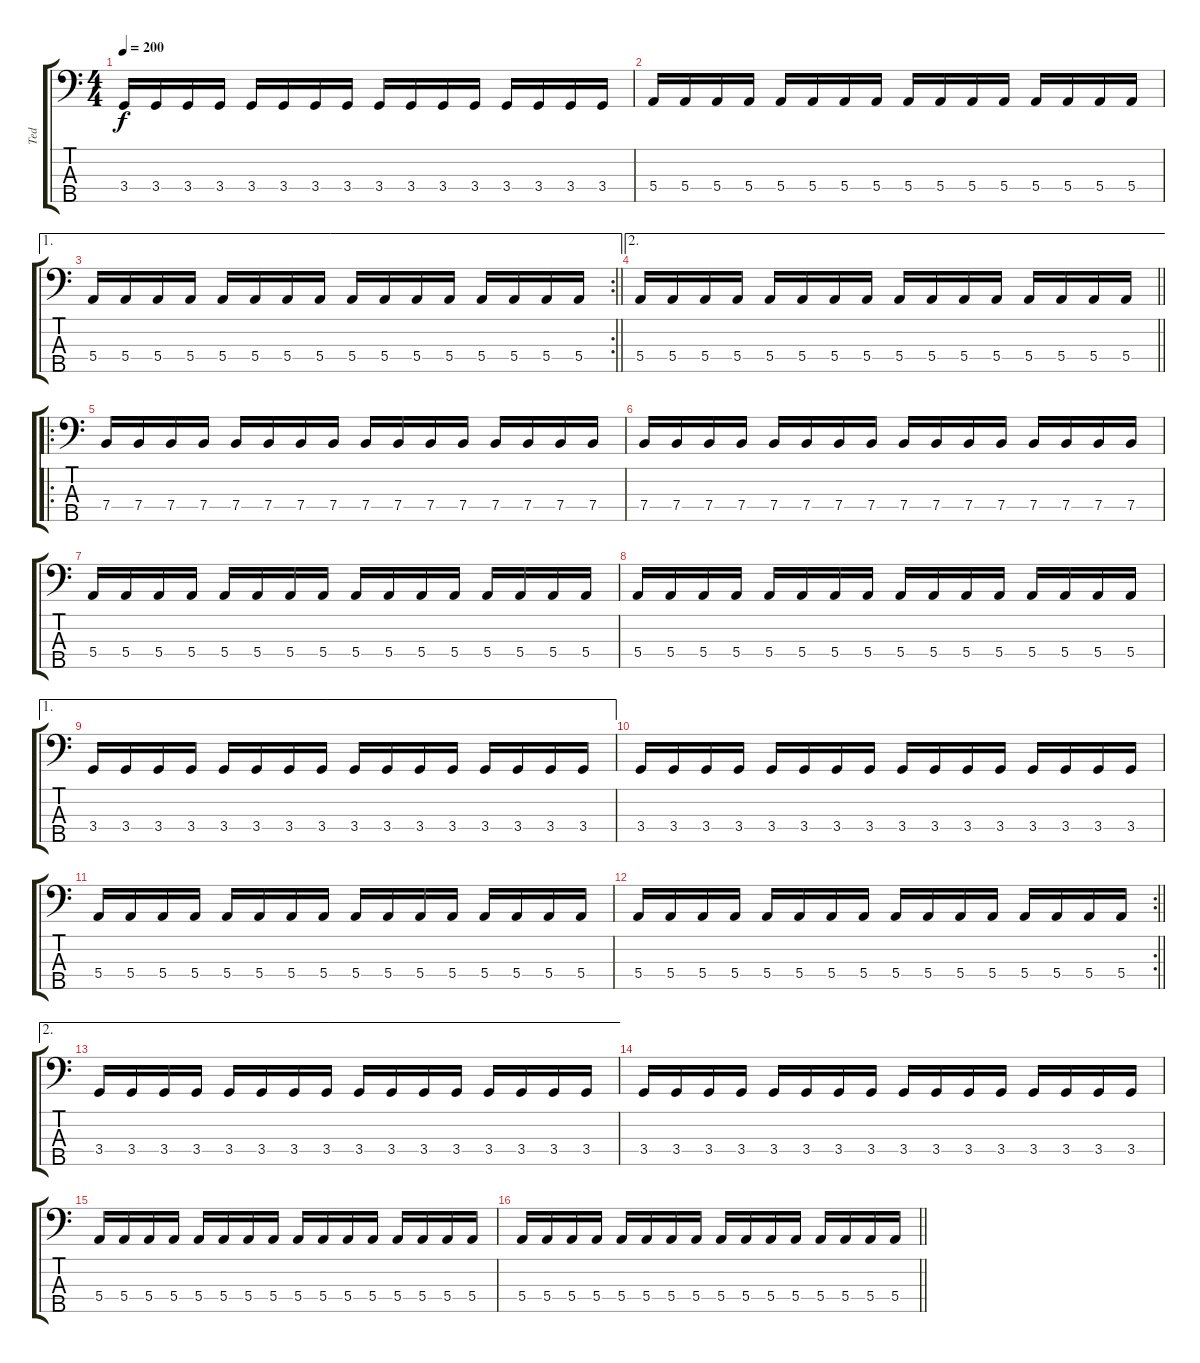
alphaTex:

\track ("Ted" "Ted") {instrument electricbassfinger}
\staff {score tabs}
\tuning (G2 D2 A1 E1 B0) {hide}
\ts (4 4)
\tempo 200
\clef f4
\ks c
3.4.16{dy f} 3.4.16 3.4.16 3.4.16 3.4.16 3.4.16 3.4.16 3.4.16 3.4.16 3.4.16 3.4.16 3.4.16 3.4.16 3.4.16 3.4.16 3.4.16 |
5.4.16 5.4.16 5.4.16 5.4.16 5.4.16 5.4.16 5.4.16 5.4.16 5.4.16 5.4.16 5.4.16 5.4.16 5.4.16 5.4.16 5.4.16 5.4.16 |
\ae 1
\rc 2
\barLineRight lightlight
5.4.16 5.4.16 5.4.16 5.4.16 5.4.16 5.4.16 5.4.16 5.4.16 5.4.16 5.4.16 5.4.16 5.4.16 5.4.16 5.4.16 5.4.16 5.4.16 |
\ae 2
\barLineRight lightlight
5.4.16 5.4.16 5.4.16 5.4.16 5.4.16 5.4.16 5.4.16 5.4.16 5.4.16 5.4.16 5.4.16 5.4.16 5.4.16 5.4.16 5.4.16 5.4.16 |
\ro
\section ("" "")
7.4.16 7.4.16 7.4.16 7.4.16 7.4.16 7.4.16 7.4.16 7.4.16 7.4.16 7.4.16 7.4.16 7.4.16 7.4.16 7.4.16 7.4.16 7.4.16 |
7.4.16 7.4.16 7.4.16 7.4.16 7.4.16 7.4.16 7.4.16 7.4.16 7.4.16 7.4.16 7.4.16 7.4.16 7.4.16 7.4.16 7.4.16 7.4.16 |
5.4.16 5.4.16 5.4.16 5.4.16 5.4.16 5.4.16 5.4.16 5.4.16 5.4.16 5.4.16 5.4.16 5.4.16 5.4.16 5.4.16 5.4.16 5.4.16 |
5.4.16 5.4.16 5.4.16 5.4.16 5.4.16 5.4.16 5.4.16 5.4.16 5.4.16 5.4.16 5.4.16 5.4.16 5.4.16 5.4.16 5.4.16 5.4.16 |
\ae 1
3.4.16 3.4.16 3.4.16 3.4.16 3.4.16 3.4.16 3.4.16 3.4.16 3.4.16 3.4.16 3.4.16 3.4.16 3.4.16 3.4.16 3.4.16 3.4.16 |
3.4.16 3.4.16 3.4.16 3.4.16 3.4.16 3.4.16 3.4.16 3.4.16 3.4.16 3.4.16 3.4.16 3.4.16 3.4.16 3.4.16 3.4.16 3.4.16 |
5.4.16 5.4.16 5.4.16 5.4.16 5.4.16 5.4.16 5.4.16 5.4.16 5.4.16 5.4.16 5.4.16 5.4.16 5.4.16 5.4.16 5.4.16 5.4.16 |
\rc 2
\barLineRight lightlight
5.4.16 5.4.16 5.4.16 5.4.16 5.4.16 5.4.16 5.4.16 5.4.16 5.4.16 5.4.16 5.4.16 5.4.16 5.4.16 5.4.16 5.4.16 5.4.16 |
\ae 2
\section ("" "")
3.4.16 3.4.16 3.4.16 3.4.16 3.4.16 3.4.16 3.4.16 3.4.16 3.4.16 3.4.16 3.4.16 3.4.16 3.4.16 3.4.16 3.4.16 3.4.16 |
3.4.16 3.4.16 3.4.16 3.4.16 3.4.16 3.4.16 3.4.16 3.4.16 3.4.16 3.4.16 3.4.16 3.4.16 3.4.16 3.4.16 3.4.16 3.4.16 |
5.4.16 5.4.16 5.4.16 5.4.16 5.4.16 5.4.16 5.4.16 5.4.16 5.4.16 5.4.16 5.4.16 5.4.16 5.4.16 5.4.16 5.4.16 5.4.16 |
\barLineRight lightlight
5.4.16 5.4.16 5.4.16 5.4.16 5.4.16 5.4.16 5.4.16 5.4.16 5.4.16 5.4.16 5.4.16 5.4.16 5.4.16 5.4.16 5.4.16 5.4.16
